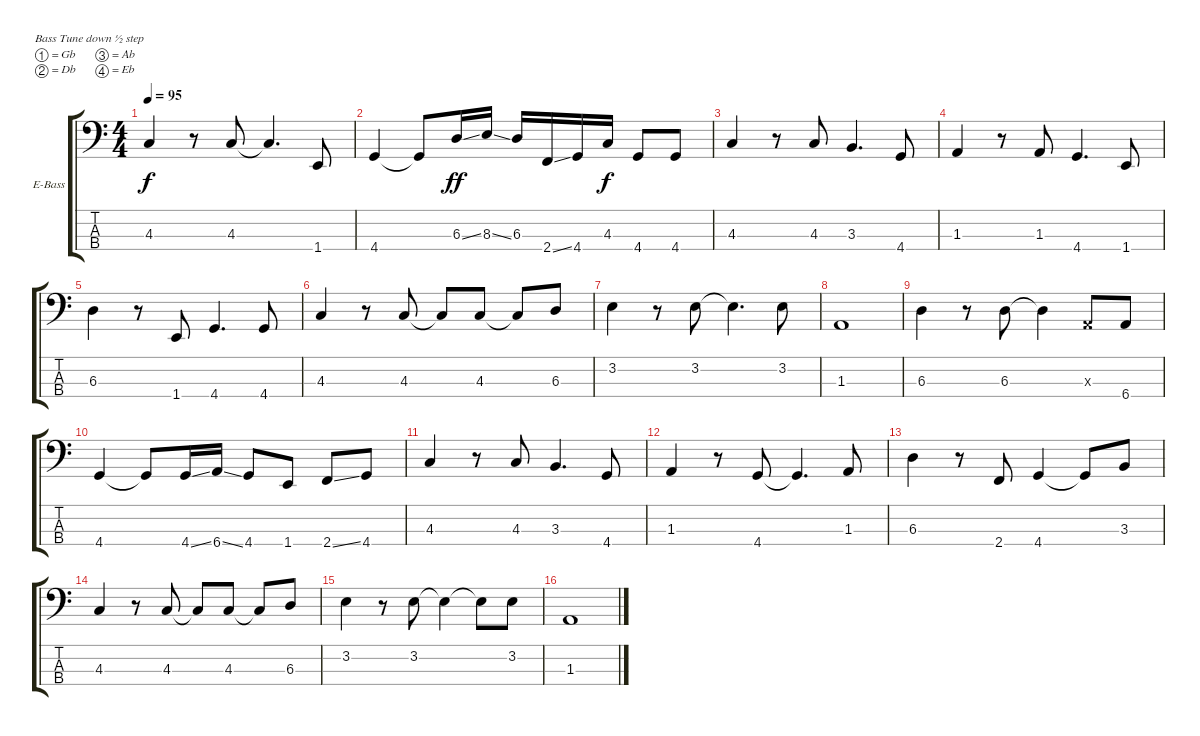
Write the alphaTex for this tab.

\bracketExtendMode groupsimilarinstruments
\firstSystemTrackNameOrientation horizontal
\otherSystemsTrackNameOrientation horizontal
\track ("bass" "E-Bass") {instrument electricbassfinger}
\staff {score tabs}
\tuning (Gb2 Db2 Ab1 Eb1)
\ts (4 4)
\tempo 95
\clef f4
\ks c
4.3.4{dy f} r.8 4.3.8 4.3{t}.4{d} 1.4.8 |
4.4.4 4.4{t}.8 6.3{ss}.16{dy ff} 8.3{ss}.16 6.3.16 2.4{ss}.16 4.4.16 4.3.16{dy f} 4.4.8 4.4.8 |
4.3.4 r.8 4.3.8 3.3.4{d} 4.4.8 |
1.3.4 r.8 1.3.8 4.4.4{d} 1.4.8 |
6.3.4 r.8 1.4.8 4.4.4{d} 4.4.8 |
4.3.4 r.8 4.3.8 4.3{t}.8 4.3.8 4.3{t}.8 6.3.8 |
3.2.4 r.8 3.2.8 3.2{t}.4{d} 3.2.8 |
1.3.1 |
6.3.4 r.8 6.3.8 6.3{t}.4 1.3{x}.8 6.4.8 |
4.4.4 4.4{t}.8 4.4{ss}.16 6.4{ss}.16 4.4.8 1.4.8 2.4{ss}.8 4.4.8 |
4.3.4 r.8 4.3.8 3.3.4{d} 4.4.8 |
1.3.4 r.8 4.4.8 4.4{t}.4{d} 1.3.8 |
6.3.4 r.8 2.4.8 4.4.4 4.4{t}.8 3.3.8 |
4.3.4 r.8 4.3.8 4.3{t}.8 4.3.8 4.3{t}.8 6.3.8 |
3.2.4 r.8 3.2.8 3.2{t}.4 3.2{t}.8 3.2.8 |
1.3.1
